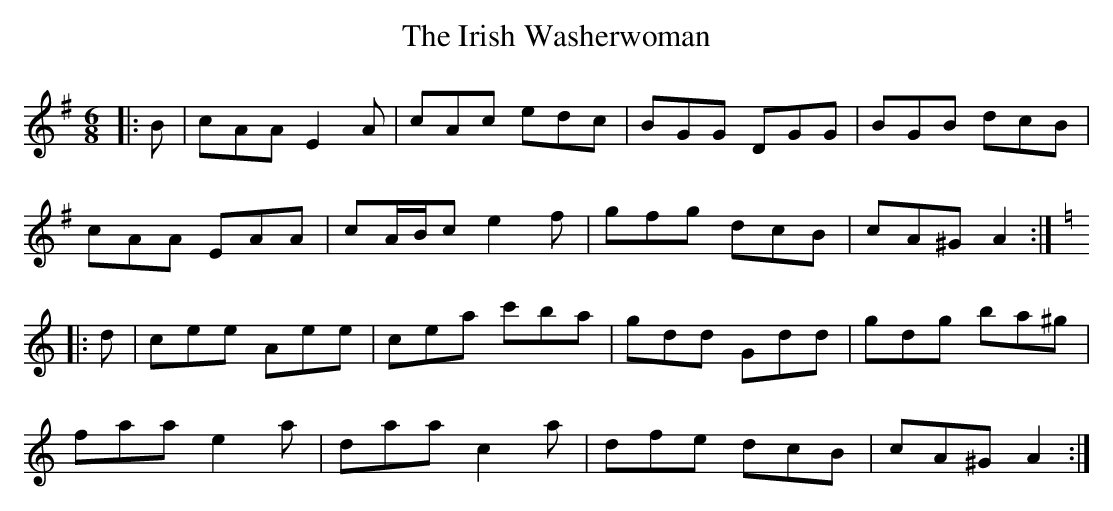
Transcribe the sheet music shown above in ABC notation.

X:1
T: The Irish Washerwoman
M: 6/8
L: 1/8
K: Ador
|:B|cAA E2 A|cAc edc|BGG DGG|BGB dcB|
cAA EAA|cA/B/c e2 f|gfg dcB|cA^G A2:|
K: Amin
|:d|cee Aee|cea c'ba|gdd Gdd|gdg ba^g|
faa e2 a|daa c2 a|dfe dcB|cA^G A2:|
